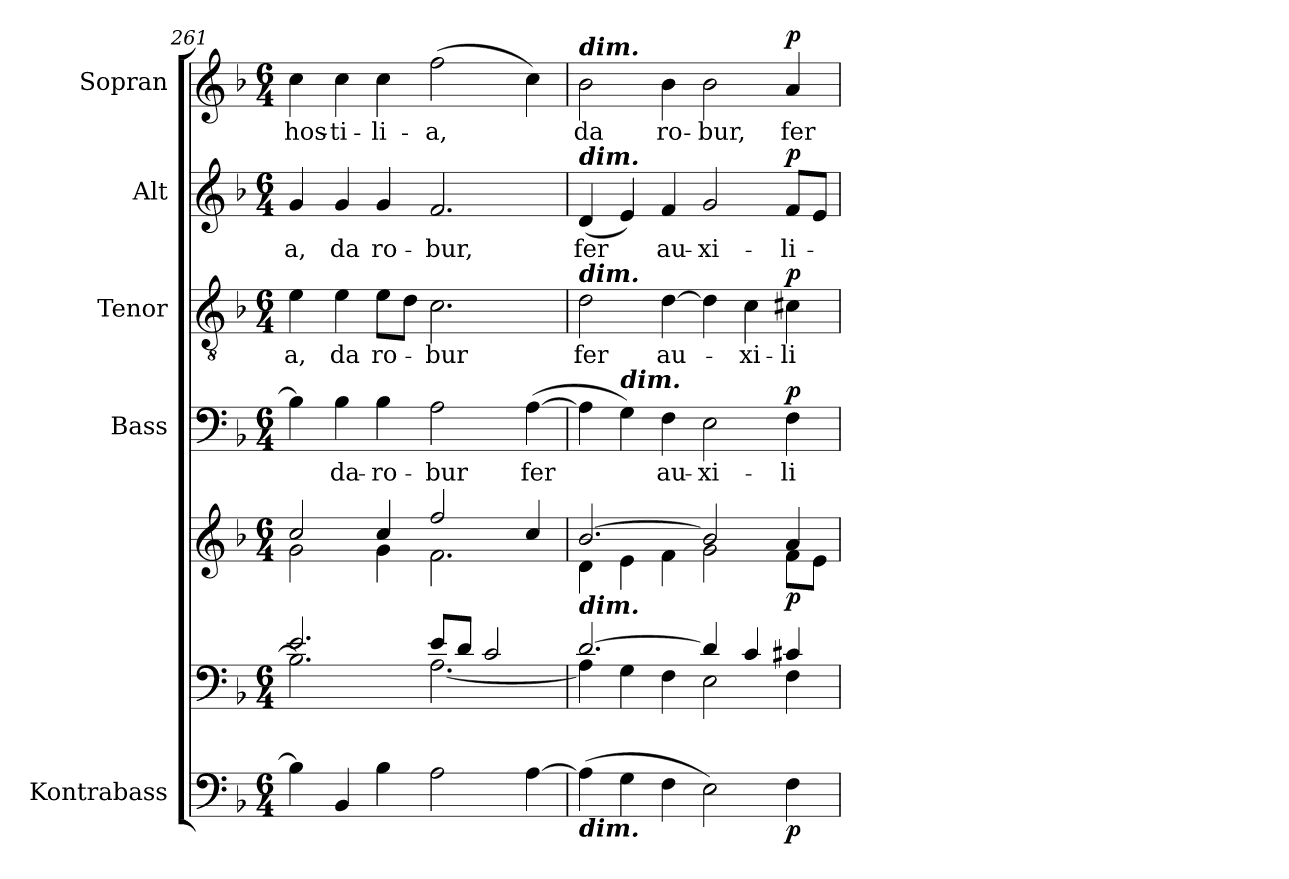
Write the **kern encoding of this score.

**kern	**dynam	**kern	**kern	**dynam	**kern	**text	**dynam	**kern	**text	**dynam	**kern	**text	**dynam	**kern	**text	**dynam
*part6	*part6	*part5	*part5	*part5	*part4	*part4	*part4	*part3	*part3	*part3	*part2	*part2	*part2	*part1	*part1	*part1
*staff7	*staff7	*staff6	*staff5	*staff5/6	*staff4	*staff4	*staff4	*staff3	*staff3	*staff3	*staff2	*staff2	*staff2	*staff1	*staff1	*staff1
*I"Kontrabass	*	*	*	*	*I"Bass	*	*	*I"Tenor	*	*	*I"Alt	*	*	*I"Sopran	*	*
*I'Kb.	*	*	*	*	*I'B.	*	*	*I'T.	*	*	*I'A.	*	*	*I'S.	*	*
*clefF4	*	*clefF4	*clefG2	*	*clefF4	*	*	*clefGv2	*	*	*clefG2	*	*	*clefG2	*	*
*ITrd7c12	*	*	*	*	*	*	*	*	*	*	*	*	*	*	*	*
*k[b-]	*	*k[b-]	*k[b-]	*	*k[b-]	*	*	*k[b-]	*	*	*k[b-]	*	*	*k[b-]	*	*
*F:	*	*F:	*F:	*	*F:	*	*	*F:	*	*	*F:	*	*	*F:	*	*
*M6/4	*	*M6/4	*M6/4	*	*M6/4	*	*	*M6/4	*	*	*M6/4	*	*	*M6/4	*	*
=261	=261	=261	=261	=261	=261	=261	=261	=261	=261	=261	=261	=261	=261	=261	=261	=261
*	*	*^	*^	*	*	*	*	*	*	*	*	*	*	*	*	*
!	!	!	!	!	!	!	!	!	!	!	!LO:LY:b	!	!	!LO:LY:b	!	!	!LO:LY:b	!
4BB-\]	.	2.e/	2.B-\]	2cc/	2g\	.	4B-\]	.	.	4e\	-a,	.	4g/	-a,	.	4cc\	hos-	.
!	!	!	!	!	!	!	!	!LO:LY:b	!	!	!LO:LY:b	!	!	!LO:LY:b	!	!	!LO:LY:b	!
4BBB-/	.	.	.	.	.	.	4B-\	da-	.	4e\	da	.	4g/	da	.	4cc\	-ti-	.
!	!	!	!	!	!	!	!	!LO:LY:b	!	!	!LO:LY:b	!	!	!LO:LY:b	!	!	!LO:LY:b	!
4BB-\	.	.	.	4cc/	4g\	.	4B-\	-ro-	.	8e\L	ro-	.	4g/	ro-	.	4cc\	-li-	.
.	.	.	.	.	.	.	.	.	.	8d\J	.	.	.	.	.	.	.	.
!	!	!	!	!	!	!	!	!LO:LY:b	!	!	!LO:LY:b	!	!	!LO:LY:b	!	!	!LO:LY:b	!
2AA\	.	8e/L	[<2.A\	2ff/	2.f\	.	2A\	-bur	.	2.c\	-bur	.	2.f/	-bur,	.	(>2ff\	-a,	.
.	.	8d/J	.	.	.	.	.	.	.	.	.	.	.	.	.	.	.	.
.	.	2c/	.	.	.	.	.	.	.	.	.	.	.	.	.	.	.	.
!	!	!	!	!	!	!	!	!LO:LY:b	!	!	!	!	!	!	!	!	!	!
[4AA\	.	.	.	4cc/	.	.	(>[4A\	fer	.	.	.	.	.	.	.	4cc\)	.	.
!!LO:PB:g=z
=262	=262	=262	=262	=262	=262	=262	=262	=262	=262	=262	=262	=262	=262	=262	=262	=262	=262	=262
!	!	!	!	!	!	!	!	!	!	!	!	!	!	!	!	!LO:TX:a:Bi:t=dim.	!	!
!	!	!	!	!	!	!	!	!	!	!	!	!	!LO:TX:a:Bi:t=dim.	!	!	!	!	!
!	!	!	!	!	!	!	!	!	!	!LO:TX:a:Bi:t=dim.	!	!	!	!	!	!	!	!
!	!	!	!	!LO:TX:b:Bi:t=dim.	!	!	!	!	!	!	!	!	!	!	!	!	!	!
!LO:TX:b:Bi:t=dim.	!	!	!	!	!	!	!	!	!	!	!	!	!	!	!	!	!	!
!	!	!	!	!	!	!	!	!	!	!	!LO:LY:b	!	!	!LO:LY:b	!	!	!LO:LY:b	!
(>4AA\]	.	[>2.d/	4A\]	[>2.b-/	4d\	.	4A\]	.	.	2d\	fer	.	(<4d/	fer	.	2b-\	da	.
!	!	!	!	!	!	!	!LO:TX:a:Bi:t=dim.	!	!	!	!	!	!	!	!	!	!	!
4GG\	.	.	4G\	.	4e\	.	4G\)	.	.	.	.	.	4e/)	.	.	.	.	.
!	!	!	!	!	!	!	!	!LO:LY:b	!	!	!LO:LY:b	!	!	!LO:LY:b	!	!	!LO:LY:b	!
4FF\	.	.	4F\	.	4f\	.	4F\	au-	.	[4d\	au-	.	4f/	au-	.	4b-\	ro-	.
!	!	!	!	!	!	!	!	!LO:LY:b	!	!	!	!	!	!LO:LY:b	!	!	!LO:LY:b	!
2EE\)	.	4d/]	2E\	2b-/]	2g\	.	2E\	-xi-	.	4d\]	.	.	2g/	-xi-	.	2b-\	-bur,	.
!	!	!	!	!	!	!	!	!	!	!	!LO:LY:b	!	!	!	!	!	!	!
.	.	4c/	.	.	.	.	.	.	.	4c\	-xi-	.	.	.	.	.	.	.
!	!LO:DY:b	!	!	!	!	!LO:DY:b	!	!LO:LY:b	!LO:DY:a	!	!LO:LY:b	!LO:DY:a	!	!LO:LY:b	!LO:DY:a	!	!LO:LY:b	!LO:DY:a
4FF\	p	4c#X/	4F\	4a/	8f\L	p	4F\	-li-	p	4c#X\	-li-	p	8f/L	-li-	p	4a/	fer	p
.	.	.	.	.	8e\J	.	.	.	.	.	.	.	8e/J	.	.	.	.	.
*	*	*v	*v	*	*	*	*	*	*	*	*	*	*	*	*	*	*	*
*	*	*	*v	*v	*	*	*	*	*	*	*	*	*	*	*	*	*
=	=	=	=	=	=	=	=	=	=	=	=	=	=	=	=	=
*-	*-	*-	*-	*-	*-	*-	*-	*-	*-	*-	*-	*-	*-	*-	*-	*-
